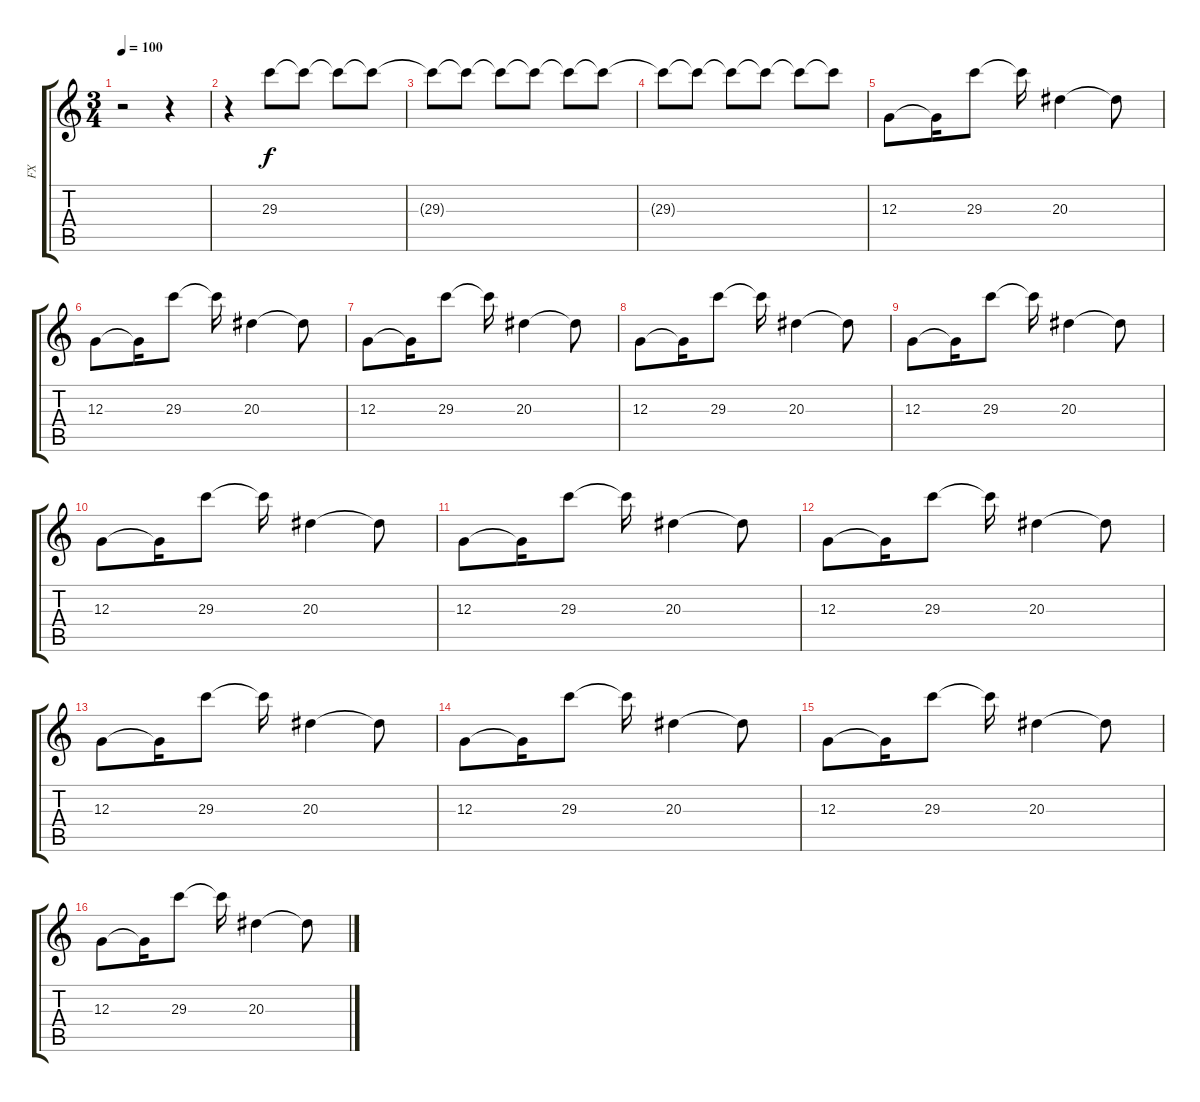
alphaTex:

\track ("FX" "FX") {instrument seashore}
\staff {score tabs}
\tuning (E4 B3 G3 D3 A2 E2) {hide}
\ts (3 4)
\tempo 100
\clef g2
\ks c
r.2{dy f instrument seashore} r.4 |
r.4 29.3.8 29.3{t}.8 29.3{t}.8{balance 12} 29.3{t}.8 |
29.3{t}.8{balance 4} 29.3{t}.8 29.3{t}.8{balance 12} 29.3{t}.8 29.3{t}.8{balance 4} 29.3{t}.8 |
29.3{t}.8{balance 4} 29.3{t}.8{balance 12} 29.3{t}.8{balance 4} 29.3{t}.8{balance 12} 29.3{t}.8{balance 4} 29.3{t}.8{balance 12} |
12.3.8{volume 11 balance 8} 12.3{t}.16 29.3.8 29.3{t}.16 20.3.4 20.3{t}.8 |
12.3.8 12.3{t}.16 29.3.8 29.3{t}.16 20.3.4 20.3{t}.8 |
12.3.8 12.3{t}.16 29.3.8 29.3{t}.16 20.3.4 20.3{t}.8 |
12.3.8 12.3{t}.16 29.3.8 29.3{t}.16 20.3.4 20.3{t}.8 |
12.3.8 12.3{t}.16 29.3.8 29.3{t}.16 20.3.4 20.3{t}.8 |
12.3.8 12.3{t}.16 29.3.8 29.3{t}.16 20.3.4 20.3{t}.8 |
12.3.8 12.3{t}.16 29.3.8 29.3{t}.16 20.3.4 20.3{t}.8 |
12.3.8 12.3{t}.16 29.3.8 29.3{t}.16 20.3.4 20.3{t}.8 |
12.3.8 12.3{t}.16 29.3.8 29.3{t}.16 20.3.4 20.3{t}.8 |
12.3.8 12.3{t}.16 29.3.8 29.3{t}.16 20.3.4 20.3{t}.8 |
12.3.8 12.3{t}.16 29.3.8 29.3{t}.16 20.3.4 20.3{t}.8 |
12.3.8 12.3{t}.16 29.3.8 29.3{t}.16 20.3.4 20.3{t}.8
